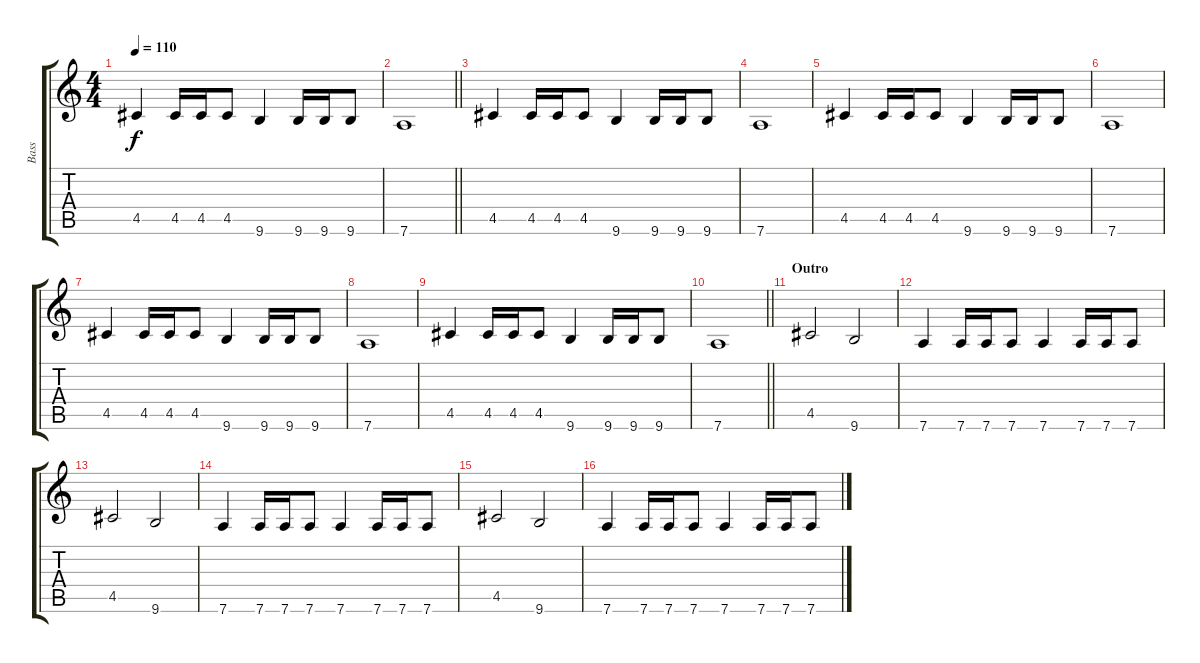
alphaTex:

\track ("Bass" "Bass") {instrument electricbassfinger}
\staff {score tabs}
\tuning (E4 B3 G3 D3 A2 D2) {hide}
\ts (4 4)
\tempo 110
\clef g2
\ks c
4.5.4{dy f} 4.5.16 4.5.16 4.5.8 9.6.4 9.6.16 9.6.16 9.6.8 |
\barLineRight lightlight
7.6.1 |
4.5.4 4.5.16 4.5.16 4.5.8 9.6.4 9.6.16 9.6.16 9.6.8 |
7.6.1 |
4.5.4 4.5.16 4.5.16 4.5.8 9.6.4 9.6.16 9.6.16 9.6.8 |
7.6.1 |
4.5.4 4.5.16 4.5.16 4.5.8 9.6.4 9.6.16 9.6.16 9.6.8 |
7.6.1 |
4.5.4 4.5.16 4.5.16 4.5.8 9.6.4 9.6.16 9.6.16 9.6.8 |
\barLineRight lightlight
7.6.1 |
\section ("" "Outro")
4.5.2 9.6.2 |
7.6.4 7.6.16 7.6.16 7.6.8 7.6.4 7.6.16 7.6.16 7.6.8 |
4.5.2 9.6.2 |
7.6.4 7.6.16 7.6.16 7.6.8 7.6.4 7.6.16 7.6.16 7.6.8 |
4.5.2 9.6.2 |
7.6.4 7.6.16 7.6.16 7.6.8 7.6.4 7.6.16 7.6.16 7.6.8
